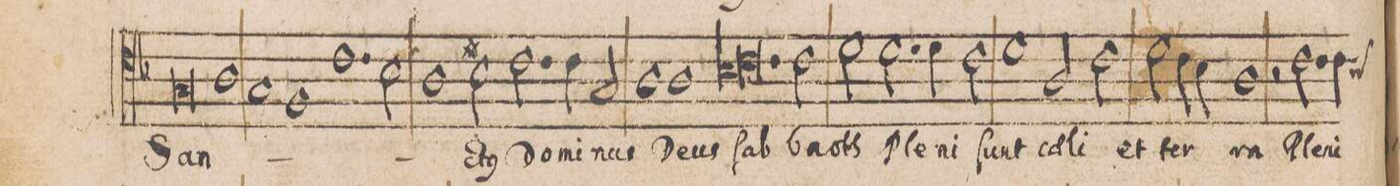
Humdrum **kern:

**kern	**text
*I"ALTVS	*
*clefC4	*
*k[b-]	*
*met(C|)	*
*M2/1	*
0G	San-
=11-	=11-
1A	.
1G	.
=12-	=12-
1F	.
1.c	.
=13-	=13-
2B-\	.
1A	.
=14-	=14-
2Bni\	-ct(us)
2.c\	Do-
4c\	-mi-
2G/	-nus
=15-	=15-
1A	De-
1A	-us
=16-	=16-
*lig	*
1B-y	ſab-
1.c	.
*Xlig	*
=17-	=17-
2c\	-ba-
2d\	-oth
2.d\	Ple-
=18-	=18-
4d\	-ni
2c\	ſunt
1d	cae-
=19-	=19-
2A/	-li
2c\	et
2d\	ter-
4c\	.
4B-\	.
=20-	=20-
1A	-ra
2r	.
2.c\	Ple-
=21-	=21-
4c\	-ni
*custos:B	*
*-	*-
